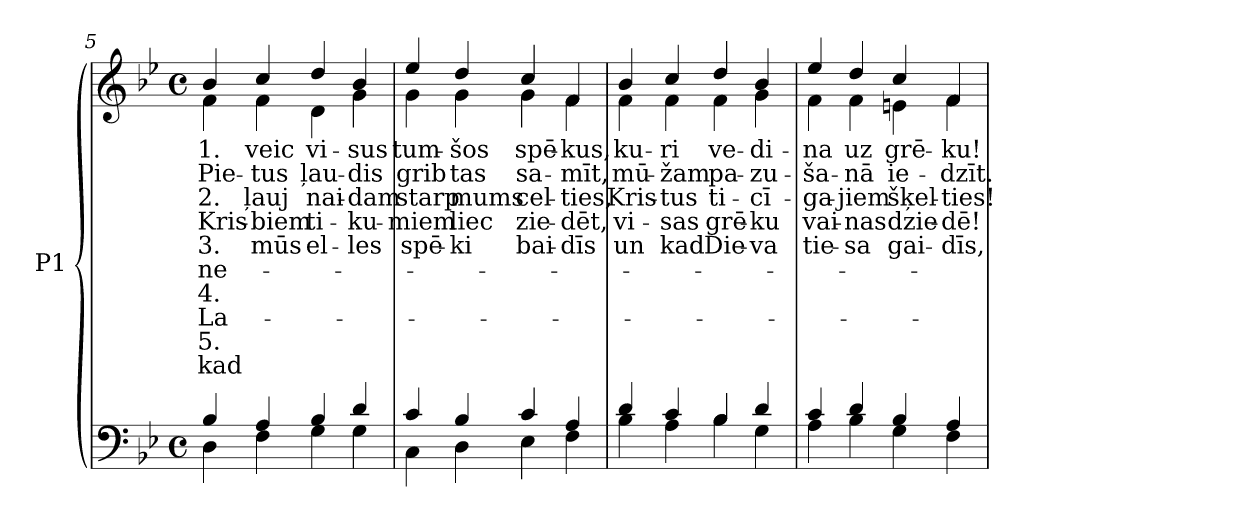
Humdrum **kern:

**kern	**kern	**text	**text	**text	**text	**text	**text	**text	**text	**text	**text
*part1	*part1	*part1	*part1	*part1	*part1	*part1	*part1	*part1	*part1	*part1	*part1
*staff2	*staff1	*staff1	*staff1	*staff1	*staff1	*staff1	*staff1	*staff1	*staff1	*staff1	*staff1
*I"P1	*	*	*	*	*	*	*	*	*	*	*
!!LO:LB:g=z
*clefF4	*clefG2	*	*	*	*	*	*	*	*	*	*
*k[b-e-]	*k[b-e-]	*	*	*	*	*	*	*	*	*	*
*B-:	*B-:	*	*	*	*	*	*	*	*	*	*
*M4/4	*M4/4	*	*	*	*	*	*	*	*	*	*
*met(c)	*met(c)	*	*	*	*	*	*	*	*	*	*
=5	=5	=5	=5	=5	=5	=5	=5	=5	=5	=5	=5
*^	*	*	*	*	*	*	*	*	*	*	*
!	!	!	!LO:LY:b:color=#000000	!LO:LY:b:color=#000000	!LO:LY:b:color=#000000	!LO:LY:b:color=#000000	!LO:LY:b:color=#000000	!LO:LY:b:color=#000000	!LO:LY:b:color=#000000	!LO:LY:b:color=#000000	!LO:LY:b:color=#000000	!LO:LY:b:color=#000000
*	*	*^	*	*	*	*	*	*	*	*	*	*
4B-i/	4Di\	4b-i/	4fi\	1.	Pie-	2.	Kris-	3.	ne-	4.	La-	5.	kad
!	!	!	!	!LO:LY:b:color=#000000	!LO:LY:b:color=#000000	!LO:LY:b:color=#000000	!LO:LY:b:color=#000000	!LO:LY:b:color=#000000	!	!	!	!	!
4Ai/	4Fi\	4cci/	4fi\	-veic	-tus	-ļauj	-biem	mūs	.	.	.	.	.
!	!	!	!	!LO:LY:b:color=#000000	!LO:LY:b:color=#000000	!LO:LY:b:color=#000000	!LO:LY:b:color=#000000	!LO:LY:b:color=#000000	!	!	!	!	!
4B-i/	4Gi\	4ddi/	4di\	vi-	ļau-	nai-	ti-	el-	.	.	.	.	.
!	!	!	!	!LO:LY:b:color=#000000	!LO:LY:b:color=#000000	!LO:LY:b:color=#000000	!LO:LY:b:color=#000000	!LO:LY:b:color=#000000	!	!	!	!	!
4di/	4Gi\	4b-i/	4gi\	-sus	-dis	-dam	-ku-	-les	.	.	.	.	.
=6	=6	=6	=6	=6	=6	=6	=6	=6	=6	=6	=6	=6	=6
!	!	!	!	!LO:LY:b:color=#000000	!LO:LY:b:color=#000000	!LO:LY:b:color=#000000	!LO:LY:b:color=#000000	!LO:LY:b:color=#000000	!	!	!	!	!
4ci/	4Ci\	4ee-i/	4gi\	tum-	grib	starp	-miem	spē-	.	.	.	.	.
!	!	!	!	!LO:LY:b:color=#000000	!LO:LY:b:color=#000000	!LO:LY:b:color=#000000	!LO:LY:b:color=#000000	!LO:LY:b:color=#000000	!	!	!	!	!
4B-i/	4Di\	4ddi/	4gi\	-šos	tas	mums	liec	-ki	.	.	.	.	.
!	!	!	!	!LO:LY:b:color=#000000	!LO:LY:b:color=#000000	!LO:LY:b:color=#000000	!LO:LY:b:color=#000000	!LO:LY:b:color=#000000	!	!	!	!	!
4ci/	4E-i\	4cci/	4gi\	spē-	sa-	cel-	zie-	bai-	.	.	.	.	.
!	!	!	!	!LO:LY:b:color=#000000	!LO:LY:b:color=#000000	!LO:LY:b:color=#000000	!LO:LY:b:color=#000000	!LO:LY:b:color=#000000	!	!	!	!	!
4Ai/	4Fi\	4fi/	4fi\	-kus,	-mīt,	-ties,	-dēt,	-dīs	.	.	.	.	.
=7	=7	=7	=7	=7	=7	=7	=7	=7	=7	=7	=7	=7	=7
!	!	!	!	!LO:LY:b:color=#000000	!LO:LY:b:color=#000000	!LO:LY:b:color=#000000	!LO:LY:b:color=#000000	!LO:LY:b:color=#000000	!	!	!	!	!
4di/	4B-i\	4b-i/	4fi\	ku-	mū-	Kris-	vi-	un	.	.	.	.	.
!	!	!	!	!LO:LY:b:color=#000000	!LO:LY:b:color=#000000	!LO:LY:b:color=#000000	!LO:LY:b:color=#000000	!LO:LY:b:color=#000000	!	!	!	!	!
4ci/	4Ai\	4cci/	4fi\	-ri	-žam	-tus	-sas	kad	.	.	.	.	.
!	!	!	!	!LO:LY:b:color=#000000	!LO:LY:b:color=#000000	!LO:LY:b:color=#000000	!LO:LY:b:color=#000000	!LO:LY:b:color=#000000	!	!	!	!	!
4B-i/	4B-i\	4ddi/	4fi\	ve-	pa-	ti-	grē-	Die-	.	.	.	.	.
!	!	!	!	!LO:LY:b:color=#000000	!LO:LY:b:color=#000000	!LO:LY:b:color=#000000	!LO:LY:b:color=#000000	!LO:LY:b:color=#000000	!	!	!	!	!
4di/	4Gi\	4b-i/	4gi\	-di-	-zu-	-cī-	-ku	-va	.	.	.	.	.
=8	=8	=8	=8	=8	=8	=8	=8	=8	=8	=8	=8	=8	=8
!	!	!	!	!LO:LY:b:color=#000000	!LO:LY:b:color=#000000	!LO:LY:b:color=#000000	!LO:LY:b:color=#000000	!LO:LY:b:color=#000000	!	!	!	!	!
4ci/	4Ai\	4ee-i/	4fi\	-na	-ša-	-ga-	vai-	tie-	.	.	.	.	.
!	!	!	!	!LO:LY:b:color=#000000	!LO:LY:b:color=#000000	!LO:LY:b:color=#000000	!LO:LY:b:color=#000000	!LO:LY:b:color=#000000	!	!	!	!	!
4di/	4B-i\	4ddi/	4fi\	uz	-nā	-jiem	-nas	-sa	.	.	.	.	.
!	!	!	!	!LO:LY:b:color=#000000	!LO:LY:b:color=#000000	!LO:LY:b:color=#000000	!LO:LY:b:color=#000000	!LO:LY:b:color=#000000	!	!	!	!	!
4B-i/	4Gi\	4cci/	4eni\	grē-	ie-	šķel-	dzie-	gai-	.	.	.	.	.
!	!	!	!	!LO:LY:b:color=#000000	!LO:LY:b:color=#000000	!LO:LY:b:color=#000000	!LO:LY:b:color=#000000	!LO:LY:b:color=#000000	!	!	!	!	!
4Ai/	4Fi\	4fi/	4fi\	-ku!	-dzīt.	-ties!	-dē!	-dīs,	.	.	.	.	.
*v	*v	*	*	*	*	*	*	*	*	*	*	*	*
*	*v	*v	*	*	*	*	*	*	*	*	*	*
=	=	=	=	=	=	=	=	=	=	=	=
*-	*-	*-	*-	*-	*-	*-	*-	*-	*-	*-	*-
